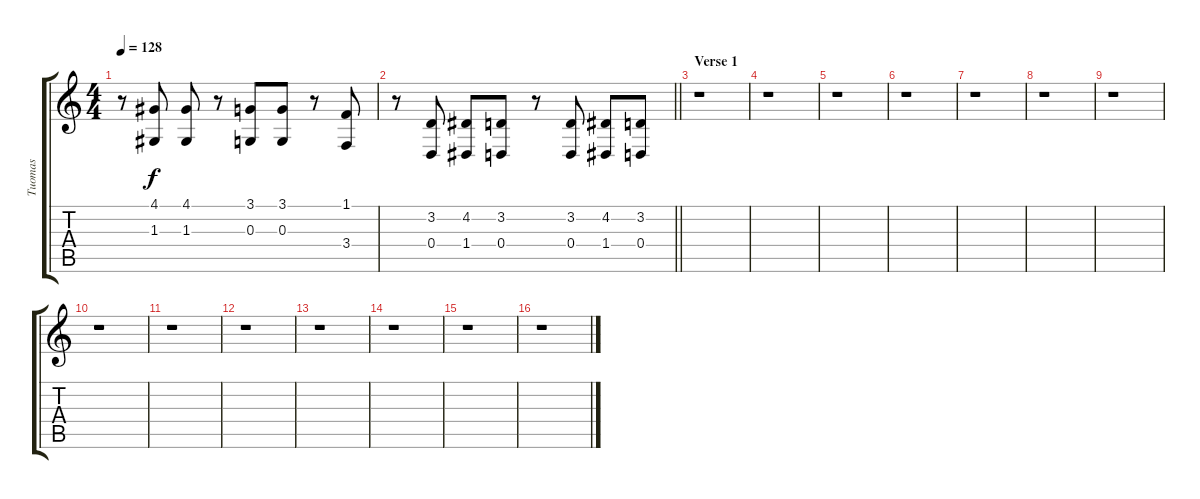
\track ("Tuomas" "Tuomas") {instrument stringensemble1}
\staff {score tabs}
\tuning (E4 B3 G3 D3 A2 E2) {hide}
\ts (4 4)
\tempo 128
\clef g2
\ks c
r.8{dy f} (4.1 1.3).8 (4.1 1.3).8 r.8 (3.1 0.3).8 (3.1 0.3).8 r.8 (1.1 3.4).8 |
\barLineRight lightlight
r.8 (3.2 0.4).8 (4.2 1.4).8 (3.2 0.4).8 r.8 (3.2 0.4).8 (4.2 1.4).8 (3.2 0.4).8 |
\section ("" "Verse 1")
r.1 |
r.1 |
r.1 |
r.1 |
r.1 |
r.1 |
r.1 |
r.1 |
r.1 |
r.1 |
r.1 |
r.1 |
r.1 |
r.1
